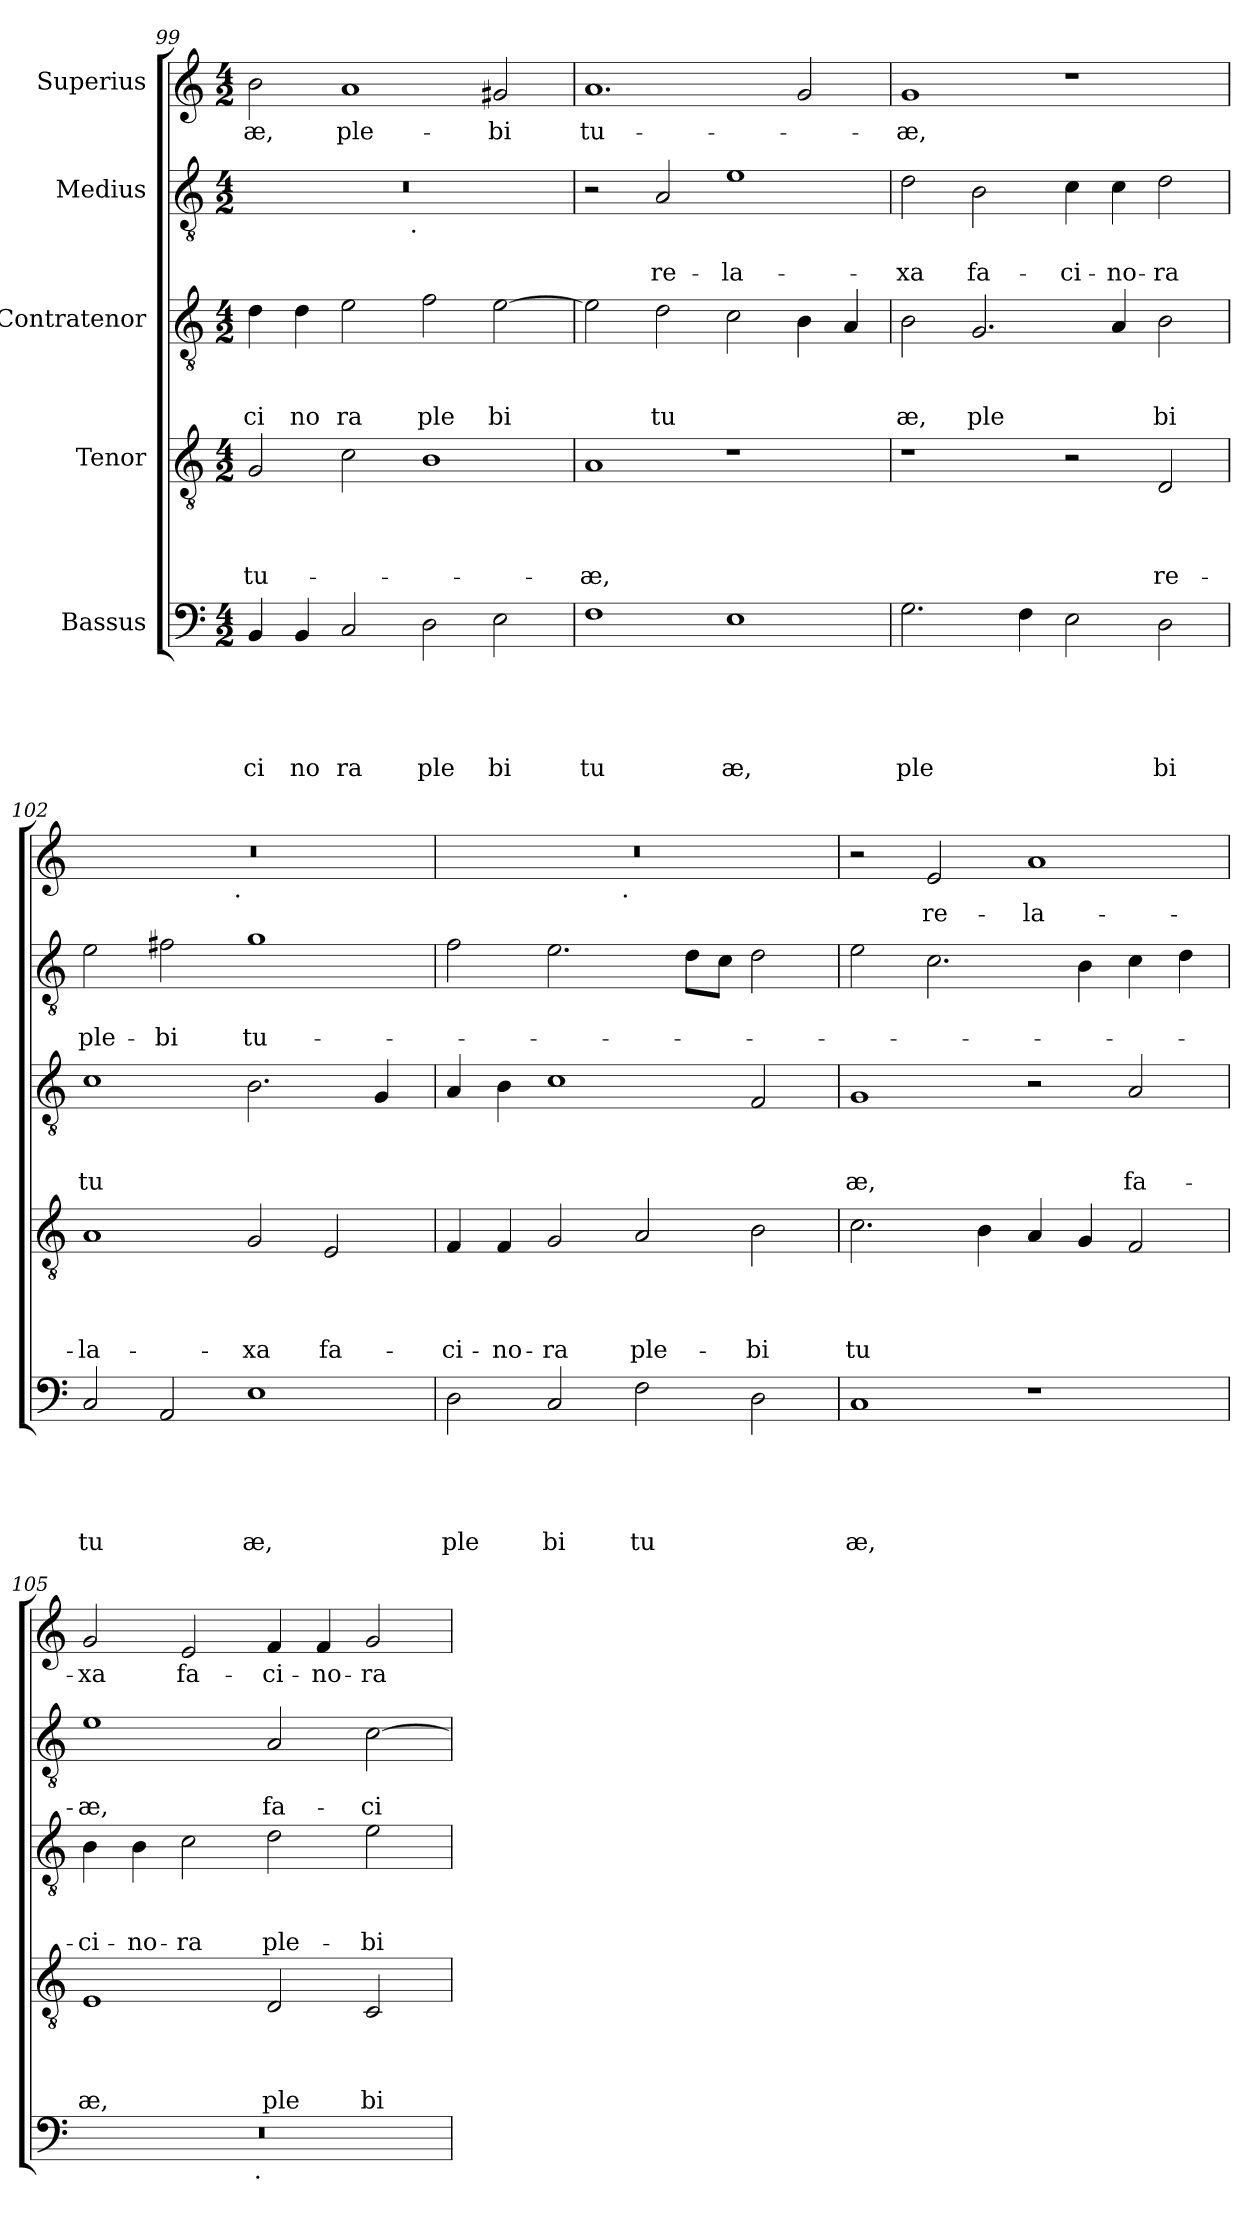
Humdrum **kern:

**kern	**text	**text	**text	**text	**text	**kern	**text	**text	**text	**text	**kern	**text	**text	**text	**kern	**text	**text	**kern	**text
*part5	*part5	*part5	*part5	*part5	*part5	*part4	*part4	*part4	*part4	*part4	*part3	*part3	*part3	*part3	*part2	*part2	*part2	*part1	*part1
*staff5	*staff5	*staff5	*staff5	*staff5	*staff5	*staff4	*staff4	*staff4	*staff4	*staff4	*staff3	*staff3	*staff3	*staff3	*staff2	*staff2	*staff2	*staff1	*staff1
*I"Bassus	*	*	*	*	*	*I"Tenor	*	*	*	*	*I"Contratenor	*	*	*	*I"Medius	*	*	*I"Superius	*
*clefF4	*	*	*	*	*	*clefGv2	*	*	*	*	*clefGv2	*	*	*	*clefGv2	*	*	*clefG2	*
*k[]	*	*	*	*	*	*k[]	*	*	*	*	*k[]	*	*	*	*k[]	*	*	*k[]	*
*C:	*	*	*	*	*	*C:	*	*	*	*	*C:	*	*	*	*C:	*	*	*C:	*
*M4/2	*	*	*	*	*	*M4/2	*	*	*	*	*M4/2	*	*	*	*M4/2	*	*	*M4/2	*
=99	=99	=99	=99	=99	=99	=99	=99	=99	=99	=99	=99	=99	=99	=99	=99	=99	=99	=99	=99
!	!	!	!	!	!LO:LY:b	!	!	!	!	!LO:LY:b	!	!	!	!LO:LY:b	!	!	!	!	!LO:LY:b
*	*	*	*	*	*	*	*	*	*	*	*	*	*	*	*^	*	*	*	*
4BB/	.	.	.	.	ci	2G/	.	.	.	tu-	4d\	.	.	ci	0r	2ryy	.	.	2b\	-æ,
!	!	!	!	!	!LO:LY:b	!	!	!	!	!	!	!	!	!LO:LY:b	!	!	!	!	!	!
4BB/	.	.	.	.	no	.	.	.	.	.	4d\	.	.	no	.	.	.	.	.	.
!	!	!	!	!	!LO:LY:b	!	!	!	!	!	!	!	!	!LO:LY:b	!	!	!	!	!	!LO:LY:b
2C/	.	.	.	.	ra	2c\	.	.	.	.	2e\	.	.	ra	.	4...ryy	.	.	1a	ple-
!	!	!	!	!	!	!	!	!	!	!	!	!	!	!	!	!LO:TX:b:t=.	!	!	!	!
.	.	.	.	.	.	.	.	.	.	.	.	.	.	.	.	1ryy	.	.	.	.
!	!	!	!	!	!LO:LY:b	!	!	!	!	!	!	!	!	!LO:LY:b	!	!	!	!	!	!
2D\	.	.	.	.	ple	1B	.	.	.	.	2f\	.	.	ple	.	.	.	.	.	.
!	!	!	!	!	!LO:LY:b	!	!	!	!	!	!	!	!	!LO:LY:b	!	!	!	!	!	!LO:LY:b
2E\	.	.	.	.	bi	.	.	.	.	.	[>2e\	.	.	bi	.	.	.	.	2g#X/	-bi
.	.	.	.	.	.	.	.	.	.	.	.	.	.	.	.	32ryy	.	.	.	.
=100	=100	=100	=100	=100	=100	=100	=100	=100	=100	=100	=100	=100	=100	=100	=100	=100	=100	=100	=100	=100
!	!	!	!	!	!LO:LY:b	!	!	!	!	!LO:LY:b	!	!	!	!	!	!	!	!	!	!LO:LY:b
*	*	*	*	*	*	*	*	*	*	*	*	*	*	*	*v	*v	*	*	*	*
1F	.	.	.	.	tu	1A	.	.	.	-æ,	2e\]	.	.	.	2r	.	.	1.a	tu-
!	!	!	!	!	!	!	!	!	!	!	!	!	!	!LO:LY:b	!	!	!LO:LY:b	!	!
.	.	.	.	.	.	.	.	.	.	.	2d\	.	.	tu	2A/	.	re-	.	.
!	!	!	!	!	!LO:LY:b	!	!	!	!	!	!	!	!	!	!	!	!LO:LY:b	!	!
1E	.	.	.	.	æ,	1r	.	.	.	.	2c\	.	.	.	1e	.	-la-	.	.
.	.	.	.	.	.	.	.	.	.	.	4B\	.	.	.	.	.	.	2g/	.
.	.	.	.	.	.	.	.	.	.	.	4A/	.	.	.	.	.	.	.	.
=101	=101	=101	=101	=101	=101	=101	=101	=101	=101	=101	=101	=101	=101	=101	=101	=101	=101	=101	=101
!	!	!	!	!	!LO:LY:b	!	!	!	!	!	!	!	!	!LO:LY:b	!	!	!LO:LY:b	!	!LO:LY:b
2.G\	.	.	.	.	ple	1r	.	.	.	.	2B\	.	.	æ,	2d\	.	-xa	1g	-æ,
!	!	!	!	!	!	!	!	!	!	!	!	!	!	!LO:LY:b	!	!	!LO:LY:b	!	!
.	.	.	.	.	.	.	.	.	.	.	2.G/	.	.	ple	2B\	.	fa-	.	.
4F\	.	.	.	.	.	.	.	.	.	.	.	.	.	.	.	.	.	.	.
!	!	!	!	!	!	!	!	!	!	!	!	!	!	!	!	!	!LO:LY:b	!	!
2E\	.	.	.	.	.	2r	.	.	.	.	.	.	.	.	4c\	.	-ci-	1r	.
!	!	!	!	!	!	!	!	!	!	!	!	!	!	!	!	!	!LO:LY:b	!	!
.	.	.	.	.	.	.	.	.	.	.	4A/	.	.	.	4c\	.	-no-	.	.
!	!	!	!	!	!LO:LY:b	!	!	!	!	!LO:LY:b	!	!	!	!LO:LY:b	!	!	!LO:LY:b	!	!
2D\	.	.	.	.	bi	2D/	.	.	.	re-	2B\	.	.	bi	2d\	.	-ra	.	.
=102	=102	=102	=102	=102	=102	=102	=102	=102	=102	=102	=102	=102	=102	=102	=102	=102	=102	=102	=102
!	!	!	!	!	!LO:LY:b	!	!	!	!	!LO:LY:b	!	!	!	!LO:LY:b	!	!	!LO:LY:b	!	!
*	*	*	*	*	*	*	*	*	*	*	*	*	*	*	*	*	*	*^	*
2C/	.	.	.	.	tu	1A	.	.	.	-la-	1c	.	.	tu	2e\	.	ple-	0r	2ryy	.
!	!	!	!	!	!	!	!	!	!	!	!	!	!	!	!	!	!LO:LY:b	!	!	!
2AA/	.	.	.	.	.	.	.	.	.	.	.	.	.	.	2f#X\	.	-bi	.	4...ryy	.
!	!	!	!	!	!	!	!	!	!	!	!	!	!	!	!	!	!	!	!LO:TX:b:t=.	!
.	.	.	.	.	.	.	.	.	.	.	.	.	.	.	.	.	.	.	1ryy	.
!	!	!	!	!	!LO:LY:b	!	!	!	!	!LO:LY:b	!	!	!	!	!	!	!LO:LY:b	!	!	!
1E	.	.	.	.	æ,	2G/	.	.	.	-xa	2.B\	.	.	.	1g	.	tu-	.	.	.
!	!	!	!	!	!	!	!	!	!	!LO:LY:b	!	!	!	!	!	!	!	!	!	!
.	.	.	.	.	.	2E/	.	.	.	fa-	.	.	.	.	.	.	.	.	.	.
.	.	.	.	.	.	.	.	.	.	.	4G/	.	.	.	.	.	.	.	.	.
.	.	.	.	.	.	.	.	.	.	.	.	.	.	.	.	.	.	.	32ryy	.
=103	=103	=103	=103	=103	=103	=103	=103	=103	=103	=103	=103	=103	=103	=103	=103	=103	=103	=103	=103	=103
!	!	!	!	!	!LO:LY:b	!	!	!	!	!LO:LY:b	!	!	!	!	!	!	!	!	!	!
2D\	.	.	.	.	ple	4F/	.	.	.	-ci-	4A/	.	.	.	2f\	.	.	0r	2ryy	.
!	!	!	!	!	!	!	!	!	!	!LO:LY:b	!	!	!	!	!	!	!	!	!	!
.	.	.	.	.	.	4F/	.	.	.	-no-	4B\	.	.	.	.	.	.	.	.	.
!	!	!	!	!	!LO:LY:b	!	!	!	!	!LO:LY:b	!	!	!	!	!	!	!	!	!	!
2C/	.	.	.	.	bi	2G/	.	.	.	-ra	1c	.	.	.	2.e\	.	.	.	4...ryy	.
!	!	!	!	!	!	!	!	!	!	!	!	!	!	!	!	!	!	!	!LO:TX:b:t=.	!
.	.	.	.	.	.	.	.	.	.	.	.	.	.	.	.	.	.	.	1ryy	.
!	!	!	!	!	!LO:LY:b	!	!	!	!	!LO:LY:b	!	!	!	!	!	!	!	!	!	!
2F\	.	.	.	.	tu	2A/	.	.	.	ple-	.	.	.	.	.	.	.	.	.	.
.	.	.	.	.	.	.	.	.	.	.	.	.	.	.	8d\L	.	.	.	.	.
.	.	.	.	.	.	.	.	.	.	.	.	.	.	.	8c\J	.	.	.	.	.
!	!	!	!	!	!	!	!	!	!	!LO:LY:b	!	!	!	!	!	!	!	!	!	!
2D\	.	.	.	.	.	2B\	.	.	.	-bi	2F/	.	.	.	2d\	.	.	.	.	.
.	.	.	.	.	.	.	.	.	.	.	.	.	.	.	.	.	.	.	32ryy	.
!!LO:LB:g=z
=104	=104	=104	=104	=104	=104	=104	=104	=104	=104	=104	=104	=104	=104	=104	=104	=104	=104	=104	=104	=104
!	!	!	!	!	!LO:LY:b	!	!	!	!	!LO:LY:b	!	!	!	!LO:LY:b	!	!	!	!	!	!
*	*	*	*	*	*	*	*	*	*	*	*	*	*	*	*	*	*	*v	*v	*
1C	.	.	.	.	æ,	2.c\	.	.	.	tu	1G	.	.	æ,	2e\	.	.	2r	.
!	!	!	!	!	!	!	!	!	!	!	!	!	!	!	!	!	!	!	!LO:LY:b
.	.	.	.	.	.	.	.	.	.	.	.	.	.	.	2.c\	.	.	2e/	re-
.	.	.	.	.	.	4B\	.	.	.	.	.	.	.	.	.	.	.	.	.
!	!	!	!	!	!	!	!	!	!	!	!	!	!	!	!	!	!	!	!LO:LY:b
1r	.	.	.	.	.	4A/	.	.	.	.	2r	.	.	.	.	.	.	1a	-la-
.	.	.	.	.	.	4G/	.	.	.	.	.	.	.	.	4B\	.	.	.	.
!	!	!	!	!	!	!	!	!	!	!	!	!	!	!LO:LY:b	!	!	!	!	!
.	.	.	.	.	.	2F/	.	.	.	.	2A/	.	.	fa-	4c\	.	.	.	.
.	.	.	.	.	.	.	.	.	.	.	.	.	.	.	4d\	.	.	.	.
=105	=105	=105	=105	=105	=105	=105	=105	=105	=105	=105	=105	=105	=105	=105	=105	=105	=105	=105	=105
!	!	!	!	!	!	!	!	!	!	!LO:LY:b	!	!	!	!LO:LY:b	!	!	!LO:LY:b	!	!LO:LY:b
*^	*	*	*	*	*	*	*	*	*	*	*	*	*	*	*	*	*	*	*
0r	2ryy	.	.	.	.	.	1E	.	.	.	æ,	4B\	.	.	-ci-	1e	.	-æ,	2g/	-xa
!	!	!	!	!	!	!	!	!	!	!	!	!	!	!	!LO:LY:b	!	!	!	!	!
.	.	.	.	.	.	.	.	.	.	.	.	4B\	.	.	-no-	.	.	.	.	.
!	!	!	!	!	!	!	!	!	!	!	!	!	!	!	!LO:LY:b	!	!	!	!	!LO:LY:b
.	4...ryy	.	.	.	.	.	.	.	.	.	.	2c\	.	.	-ra	.	.	.	2e/	fa-
!	!LO:TX:b:t=.	!	!	!	!	!	!	!	!	!	!	!	!	!	!	!	!	!	!	!
.	1ryy	.	.	.	.	.	.	.	.	.	.	.	.	.	.	.	.	.	.	.
!	!	!	!	!	!	!	!	!	!	!	!LO:LY:b	!	!	!	!LO:LY:b	!	!	!LO:LY:b	!	!LO:LY:b
.	.	.	.	.	.	.	2D/	.	.	.	ple	2d\	.	.	ple-	2A/	.	fa-	4f/	-ci-
!	!	!	!	!	!	!	!	!	!	!	!	!	!	!	!	!	!	!	!	!LO:LY:b
.	.	.	.	.	.	.	.	.	.	.	.	.	.	.	.	.	.	.	4f/	-no-
!	!	!	!	!	!	!	!	!	!	!	!LO:LY:b	!	!	!	!LO:LY:b	!	!	!LO:LY:b	!	!LO:LY:b
.	.	.	.	.	.	.	2C/	.	.	.	bi	2e\	.	.	-bi	[>2c\	.	-ci-	2g/	-ra
.	32ryy	.	.	.	.	.	.	.	.	.	.	.	.	.	.	.	.	.	.	.
*v	*v	*	*	*	*	*	*	*	*	*	*	*	*	*	*	*	*	*	*	*
=	=	=	=	=	=	=	=	=	=	=	=	=	=	=	=	=	=	=	=
*-	*-	*-	*-	*-	*-	*-	*-	*-	*-	*-	*-	*-	*-	*-	*-	*-	*-	*-	*-
